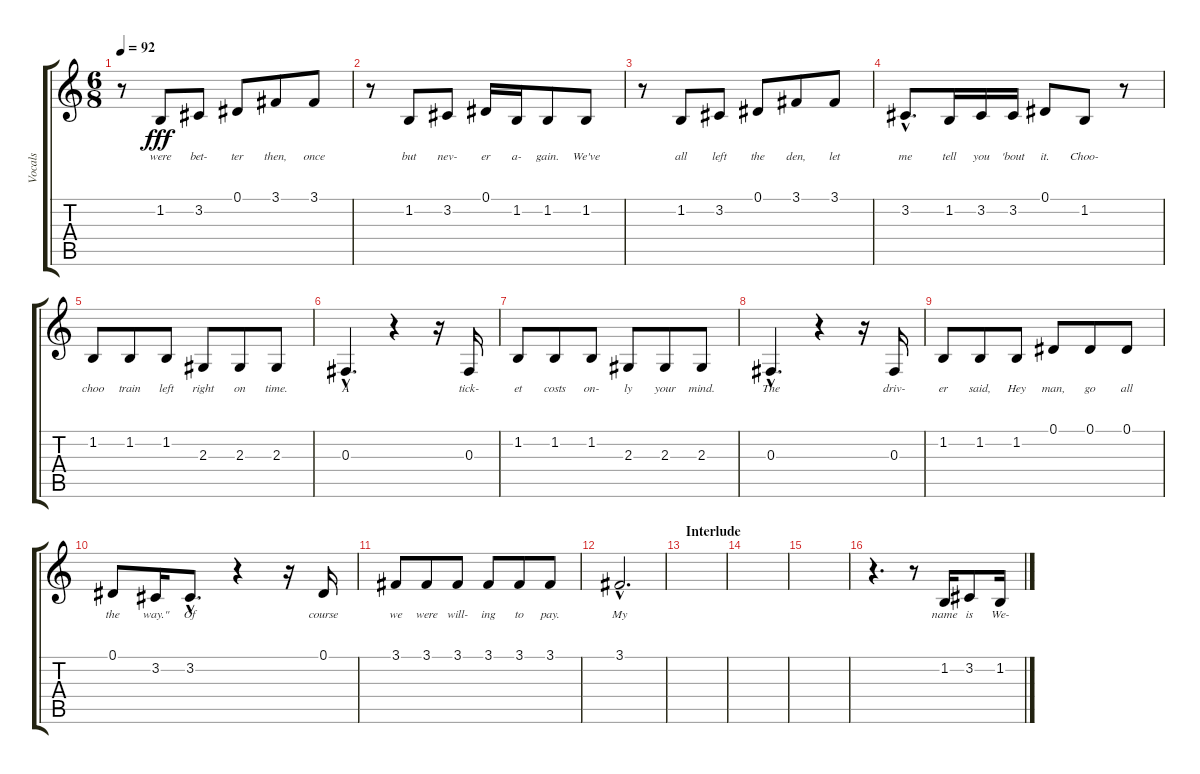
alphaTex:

\track ("Vocals" "Vocals") {instrument lead2sawtooth}
\staff {score tabs}
\tuning (Eb4 Bb3 Gb3 Db3 Ab2 Eb2) {hide}
\ts (6 8)
\tempo 92
\clef g2
\ks c
r.8{dy fff} 1.2.8{lyrics (0 "were") lyrics (1 "") lyrics (2 "") lyrics (3 "") lyrics (4 "")} 3.2.8{lyrics (0 "bet-") lyrics (1 "") lyrics (2 "") lyrics (3 "") lyrics (4 "")} 0.1.8{lyrics (0 "ter") lyrics (1 "") lyrics (2 "") lyrics (3 "") lyrics (4 "")} 3.1.8{lyrics (0 "then,") lyrics (1 "") lyrics (2 "") lyrics (3 "") lyrics (4 "")} 3.1.8{lyrics (0 "once") lyrics (1 "") lyrics (2 "") lyrics (3 "") lyrics (4 "")} |
r.8 1.2.8{lyrics (0 "but") lyrics (1 "") lyrics (2 "") lyrics (3 "") lyrics (4 "")} 3.2.8{lyrics (0 "nev-") lyrics (1 "") lyrics (2 "") lyrics (3 "") lyrics (4 "")} 0.1.16{lyrics (0 "er") lyrics (1 "") lyrics (2 "") lyrics (3 "") lyrics (4 "")} 1.2.16{lyrics (0 "a-") lyrics (1 "") lyrics (2 "") lyrics (3 "") lyrics (4 "")} 1.2.8{lyrics (0 "gain.") lyrics (1 "") lyrics (2 "") lyrics (3 "") lyrics (4 "")} 1.2.8{lyrics (0 "We've") lyrics (1 "") lyrics (2 "") lyrics (3 "") lyrics (4 "")} |
r.8 1.2.8{lyrics (0 "all") lyrics (1 "") lyrics (2 "") lyrics (3 "") lyrics (4 "")} 3.2.8{lyrics (0 "left") lyrics (1 "") lyrics (2 "") lyrics (3 "") lyrics (4 "")} 0.1.8{lyrics (0 "the") lyrics (1 "") lyrics (2 "") lyrics (3 "") lyrics (4 "")} 3.1.8{lyrics (0 "den,") lyrics (1 "") lyrics (2 "") lyrics (3 "") lyrics (4 "")} 3.1.8{lyrics (0 "let") lyrics (1 "") lyrics (2 "") lyrics (3 "") lyrics (4 "")} |
3.2{hac}.8{d lyrics (0 "me") lyrics (1 "") lyrics (2 "") lyrics (3 "") lyrics (4 "")} 1.2.16{lyrics (0 "tell") lyrics (1 "") lyrics (2 "") lyrics (3 "") lyrics (4 "")} 3.2.16{lyrics (0 "you") lyrics (1 "") lyrics (2 "") lyrics (3 "") lyrics (4 "")} 3.2.16{lyrics (0 "'bout") lyrics (1 "") lyrics (2 "") lyrics (3 "") lyrics (4 "")} 0.1.8{lyrics (0 "it.") lyrics (1 "") lyrics (2 "") lyrics (3 "") lyrics (4 "")} 1.2.8{lyrics (0 "Choo-") lyrics (1 "") lyrics (2 "") lyrics (3 "") lyrics (4 "")} r.8 |
1.2.8{lyrics (0 "choo") lyrics (1 "") lyrics (2 "") lyrics (3 "") lyrics (4 "")} 1.2.8{lyrics (0 "train") lyrics (1 "") lyrics (2 "") lyrics (3 "") lyrics (4 "")} 1.2.8{lyrics (0 "left") lyrics (1 "") lyrics (2 "") lyrics (3 "") lyrics (4 "")} 2.3.8{lyrics (0 "right") lyrics (1 "") lyrics (2 "") lyrics (3 "") lyrics (4 "")} 2.3.8{lyrics (0 "on") lyrics (1 "") lyrics (2 "") lyrics (3 "") lyrics (4 "")} 2.3.8{lyrics (0 "time.") lyrics (1 "") lyrics (2 "") lyrics (3 "") lyrics (4 "")} |
0.3{hac}.4{d lyrics (0 "A") lyrics (1 "") lyrics (2 "") lyrics (3 "") lyrics (4 "")} r.4 r.16 0.3.16{lyrics (0 "tick-") lyrics (1 "") lyrics (2 "") lyrics (3 "") lyrics (4 "")} |
1.2.8{lyrics (0 "et") lyrics (1 "") lyrics (2 "") lyrics (3 "") lyrics (4 "")} 1.2.8{lyrics (0 "costs") lyrics (1 "") lyrics (2 "") lyrics (3 "") lyrics (4 "")} 1.2.8{lyrics (0 "on-") lyrics (1 "") lyrics (2 "") lyrics (3 "") lyrics (4 "")} 2.3.8{lyrics (0 "ly") lyrics (1 "") lyrics (2 "") lyrics (3 "") lyrics (4 "")} 2.3.8{lyrics (0 "your") lyrics (1 "") lyrics (2 "") lyrics (3 "") lyrics (4 "")} 2.3.8{lyrics (0 "mind.") lyrics (1 "") lyrics (2 "") lyrics (3 "") lyrics (4 "")} |
0.3{hac}.4{d lyrics (0 "The") lyrics (1 "") lyrics (2 "") lyrics (3 "") lyrics (4 "")} r.4 r.16 0.3.16{lyrics (0 "driv-") lyrics (1 "") lyrics (2 "") lyrics (3 "") lyrics (4 "")} |
1.2.8{lyrics (0 "er") lyrics (1 "") lyrics (2 "") lyrics (3 "") lyrics (4 "")} 1.2.8{lyrics (0 "said,") lyrics (1 "") lyrics (2 "") lyrics (3 "") lyrics (4 "")} 1.2.8{lyrics (0 "Hey") lyrics (1 "") lyrics (2 "") lyrics (3 "") lyrics (4 "")} 0.1.8{lyrics (0 "man,") lyrics (1 "") lyrics (2 "") lyrics (3 "") lyrics (4 "")} 0.1.8{lyrics (0 "go") lyrics (1 "") lyrics (2 "") lyrics (3 "") lyrics (4 "")} 0.1.8{lyrics (0 "all") lyrics (1 "") lyrics (2 "") lyrics (3 "") lyrics (4 "")} |
0.1.8{lyrics (0 "the") lyrics (1 "") lyrics (2 "") lyrics (3 "") lyrics (4 "")} 3.2.16{lyrics (0 "way.\"") lyrics (1 "") lyrics (2 "") lyrics (3 "") lyrics (4 "")} 3.2{hac}.8{d lyrics (0 "Of") lyrics (1 "") lyrics (2 "") lyrics (3 "") lyrics (4 "")} r.4 r.16 0.1.16{lyrics (0 "course") lyrics (1 "") lyrics (2 "") lyrics (3 "") lyrics (4 "")} |
3.1.8{lyrics (0 "we") lyrics (1 "") lyrics (2 "") lyrics (3 "") lyrics (4 "")} 3.1.8{lyrics (0 "were") lyrics (1 "") lyrics (2 "") lyrics (3 "") lyrics (4 "")} 3.1.8{lyrics (0 "will-") lyrics (1 "") lyrics (2 "") lyrics (3 "") lyrics (4 "")} 3.1.8{lyrics (0 "ing") lyrics (1 "") lyrics (2 "") lyrics (3 "") lyrics (4 "")} 3.1.8{lyrics (0 "to") lyrics (1 "") lyrics (2 "") lyrics (3 "") lyrics (4 "")} 3.1.8{lyrics (0 "pay.") lyrics (1 "") lyrics (2 "") lyrics (3 "") lyrics (4 "")} |
3.1{hac}.2{d lyrics (0 "My") lyrics (1 "") lyrics (2 "") lyrics (3 "") lyrics (4 "")} |
\section ("" "Interlude")
|
|
|
r.4{d} r.8 1.2.16{lyrics (0 "name") lyrics (1 "") lyrics (2 "") lyrics (3 "") lyrics (4 "")} 3.2.8{lyrics (0 "is") lyrics (1 "") lyrics (2 "") lyrics (3 "") lyrics (4 "")} 1.2.16{lyrics (0 "We-") lyrics (1 "") lyrics (2 "") lyrics (3 "") lyrics (4 "")}
